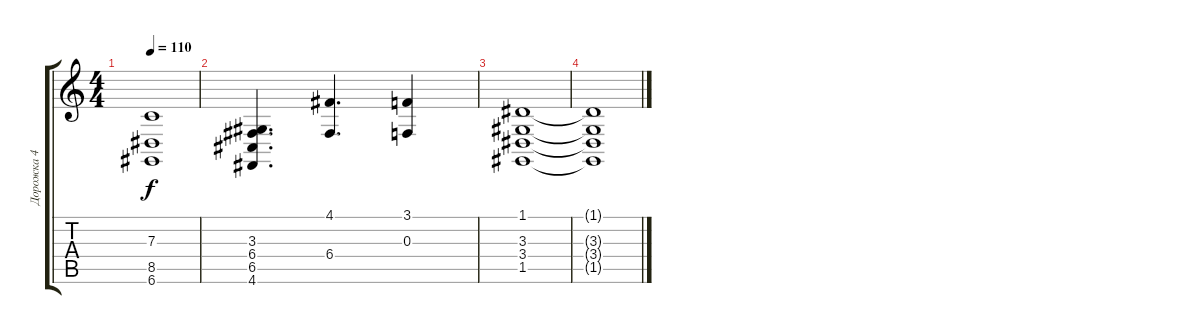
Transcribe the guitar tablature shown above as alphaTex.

\track ("Дорожка 4" "Дорожка 4") {instrument stringensemble1}
\staff {score tabs}
\tuning (D4 A3 F3 C3 G2 D2) {hide}
\ts (4 4)
\tempo 110
\clef g2
\ks c
(7.3 8.5 6.6).1{dy f} |
(3.3 6.4 6.5 4.6).4{d} (4.1 6.4).4{d} (3.1 0.3).4 |
(1.1 3.3 3.4 1.5).1 |
(1.1{t} 3.3{t} 3.4{t} 1.5{t}).1
